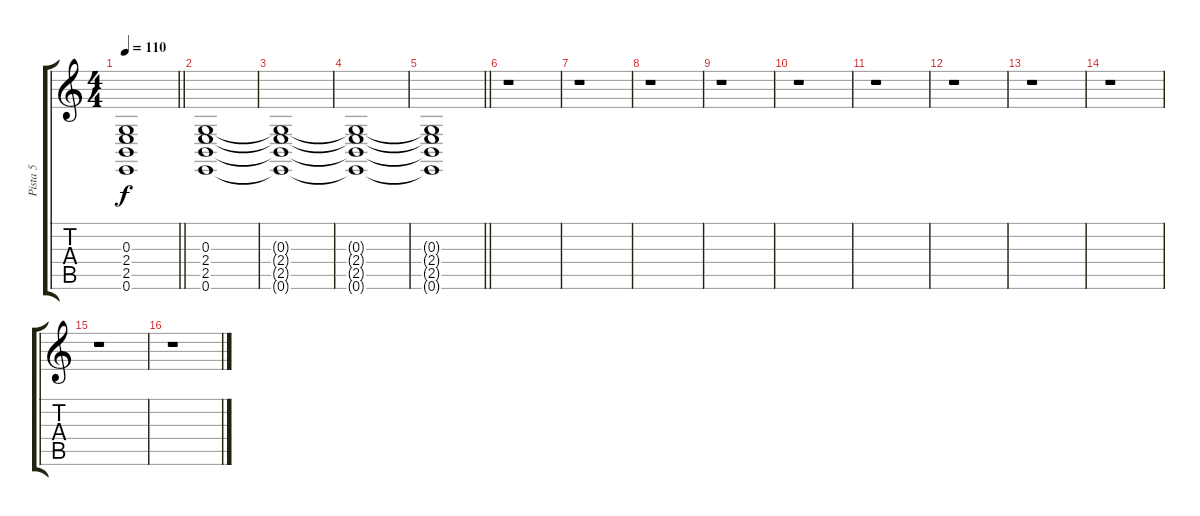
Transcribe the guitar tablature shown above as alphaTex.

\track ("Pista 5" "Pista 5") {instrument synthstrings2}
\staff {score tabs}
\tuning (E4 B3 G3 D3 A2 E2) {hide}
\ts (4 4)
\tempo 110
\clef g2
\barLineRight lightlight
\ks c
(0.3{t} 2.4{t} 2.5{t} 0.6{t}).1{dy f} |
(0.3 2.4 2.5 0.6).1 |
(0.3{t} 2.4{t} 2.5{t} 0.6{t}).1 |
(0.3{t} 2.4{t} 2.5{t} 0.6{t}).1 |
\barLineRight lightlight
(0.3{t} 2.4{t} 2.5{t} 0.6{t}).1 |
r.1 |
r.1 |
r.1 |
r.1 |
r.1 |
r.1 |
r.1 |
r.1 |
r.1 |
r.1 |
r.1
